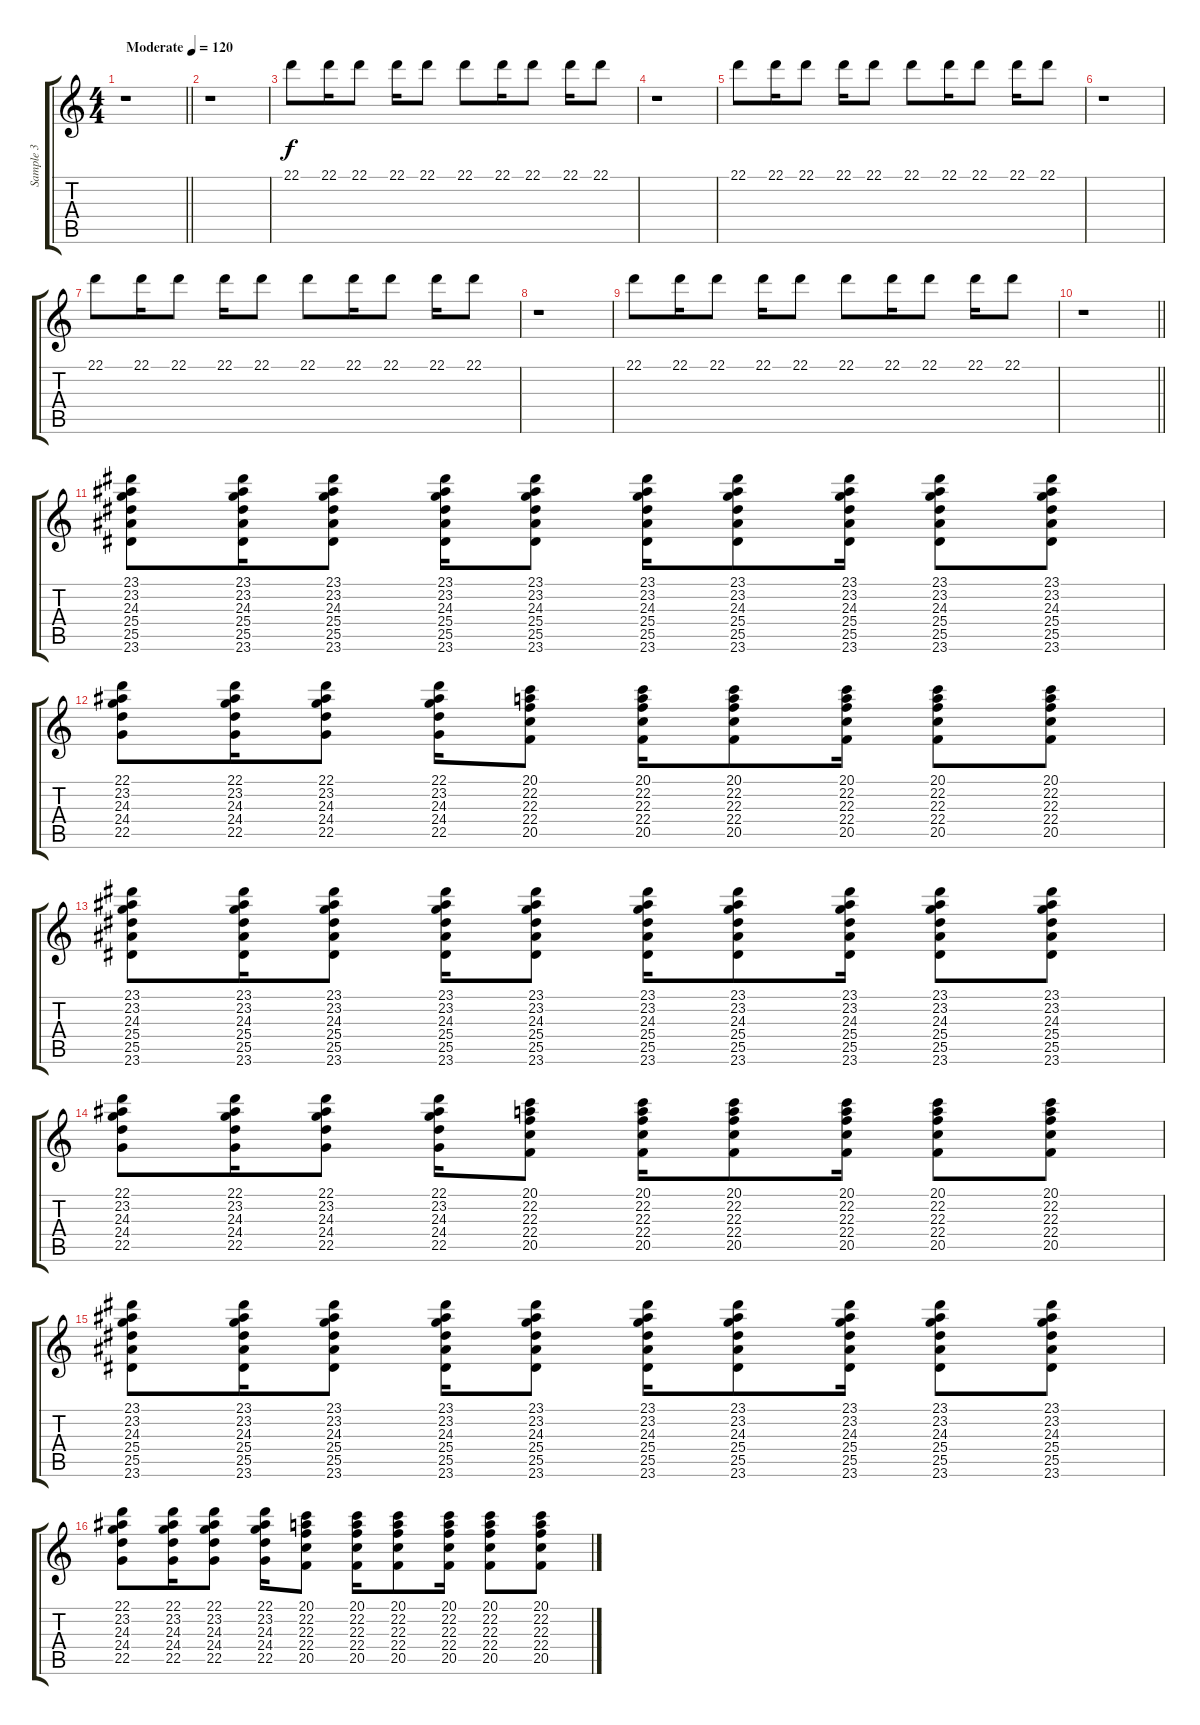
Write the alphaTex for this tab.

\track ("Sample 3" "Sample 3") {instrument lead2sawtooth}
\staff {score tabs}
\tuning (E4 B3 G3 D3 A2 E2) {hide}
\ts (4 4)
\tempo (120 "Moderate")
\clef g2
\barLineRight lightlight
\ks c
r.1{dy f instrument lead2sawtooth} |
\section ("" " ")
r.1 |
22.1.8 22.1.16 22.1.8 22.1.16 22.1.8 22.1.8 22.1.16 22.1.8 22.1.16 22.1.8 |
r.1 |
22.1.8 22.1.16 22.1.8 22.1.16 22.1.8 22.1.8 22.1.16 22.1.8 22.1.16 22.1.8 |
r.1 |
22.1.8 22.1.16 22.1.8 22.1.16 22.1.8 22.1.8 22.1.16 22.1.8 22.1.16 22.1.8 |
r.1 |
22.1.8 22.1.16 22.1.8 22.1.16 22.1.8 22.1.8 22.1.16 22.1.8 22.1.16 22.1.8 |
\barLineRight lightlight
r.1 |
\section ("" " ")
(23.1 23.2 24.3 25.4 25.5 23.6).8 (23.1 23.2 24.3 25.4 25.5 23.6).16 (23.1 23.2 24.3 25.4 25.5 23.6).8 (23.1 23.2 24.3 25.4 25.5 23.6).16 (23.1 23.2 24.3 25.4 25.5 23.6).8 (23.1 23.2 24.3 25.4 25.5 23.6).16 (23.1 23.2 24.3 25.4 25.5 23.6).8 (23.1 23.2 24.3 25.4 25.5 23.6).16 (23.1 23.2 24.3 25.4 25.5 23.6).8 (23.1 23.2 24.3 25.4 25.5 23.6).8 |
(22.1 23.2 24.3 24.4 22.5).8 (22.1 23.2 24.3 24.4 22.5).16 (22.1 23.2 24.3 24.4 22.5).8 (22.1 23.2 24.3 24.4 22.5).16 (20.1 22.2 22.3 22.4 20.5).8 (20.1 22.2 22.3 22.4 20.5).16 (20.1 22.2 22.3 22.4 20.5).8 (20.1 22.2 22.3 22.4 20.5).16 (20.1 22.2 22.3 22.4 20.5).8 (20.1 22.2 22.3 22.4 20.5).8 |
(23.1 23.2 24.3 25.4 25.5 23.6).8 (23.1 23.2 24.3 25.4 25.5 23.6).16 (23.1 23.2 24.3 25.4 25.5 23.6).8 (23.1 23.2 24.3 25.4 25.5 23.6).16 (23.1 23.2 24.3 25.4 25.5 23.6).8 (23.1 23.2 24.3 25.4 25.5 23.6).16 (23.1 23.2 24.3 25.4 25.5 23.6).8 (23.1 23.2 24.3 25.4 25.5 23.6).16 (23.1 23.2 24.3 25.4 25.5 23.6).8 (23.1 23.2 24.3 25.4 25.5 23.6).8 |
(22.1 23.2 24.3 24.4 22.5).8 (22.1 23.2 24.3 24.4 22.5).16 (22.1 23.2 24.3 24.4 22.5).8 (22.1 23.2 24.3 24.4 22.5).16 (20.1 22.2 22.3 22.4 20.5).8 (20.1 22.2 22.3 22.4 20.5).16 (20.1 22.2 22.3 22.4 20.5).8 (20.1 22.2 22.3 22.4 20.5).16 (20.1 22.2 22.3 22.4 20.5).8 (20.1 22.2 22.3 22.4 20.5).8 |
(23.1 23.2 24.3 25.4 25.5 23.6).8 (23.1 23.2 24.3 25.4 25.5 23.6).16 (23.1 23.2 24.3 25.4 25.5 23.6).8 (23.1 23.2 24.3 25.4 25.5 23.6).16 (23.1 23.2 24.3 25.4 25.5 23.6).8 (23.1 23.2 24.3 25.4 25.5 23.6).16 (23.1 23.2 24.3 25.4 25.5 23.6).8 (23.1 23.2 24.3 25.4 25.5 23.6).16 (23.1 23.2 24.3 25.4 25.5 23.6).8 (23.1 23.2 24.3 25.4 25.5 23.6).8 |
(22.1 23.2 24.3 24.4 22.5).8 (22.1 23.2 24.3 24.4 22.5).16 (22.1 23.2 24.3 24.4 22.5).8 (22.1 23.2 24.3 24.4 22.5).16 (20.1 22.2 22.3 22.4 20.5).8 (20.1 22.2 22.3 22.4 20.5).16 (20.1 22.2 22.3 22.4 20.5).8 (20.1 22.2 22.3 22.4 20.5).16 (20.1 22.2 22.3 22.4 20.5).8 (20.1 22.2 22.3 22.4 20.5).8
